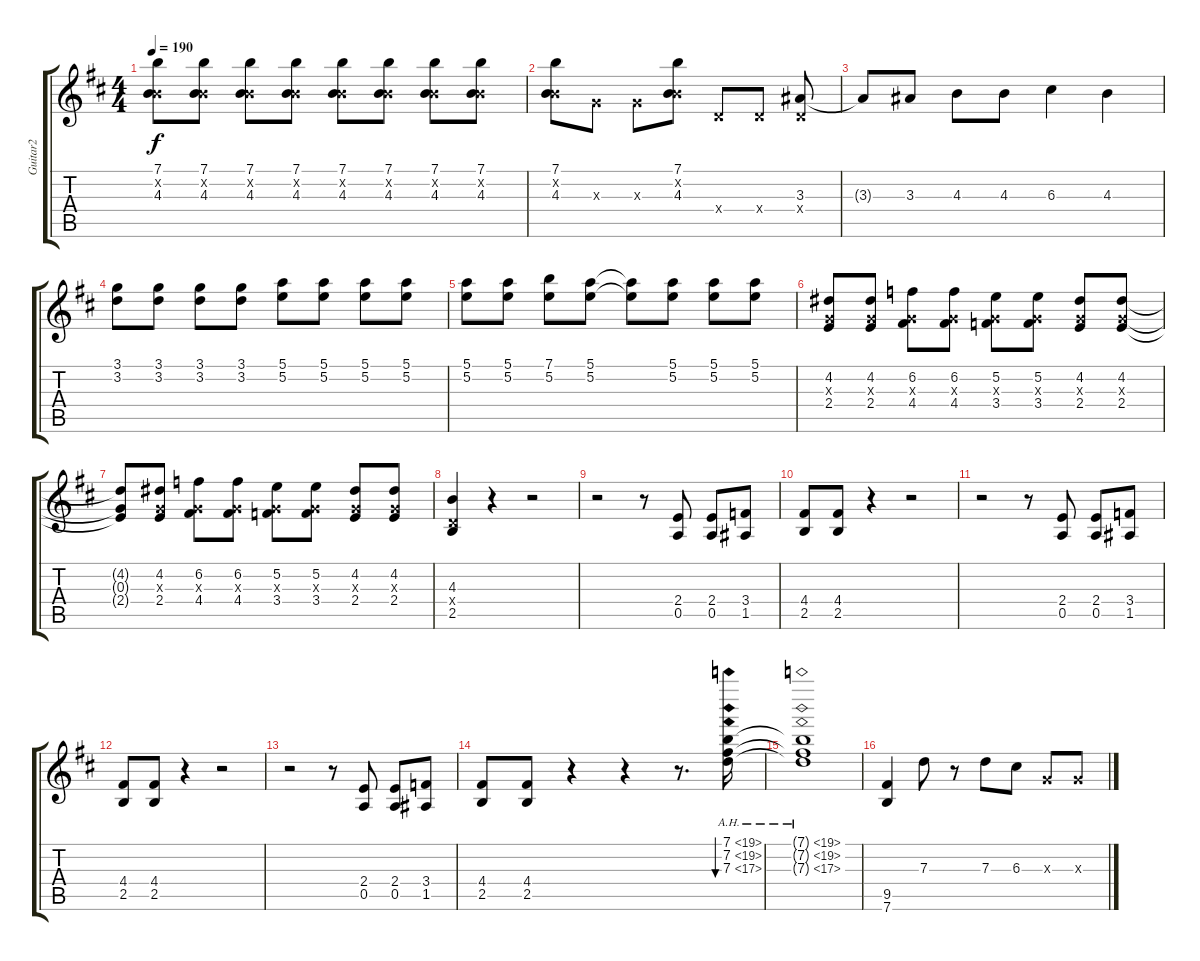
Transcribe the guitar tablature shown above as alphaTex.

\track ("Guitar2" "Guitar2") {instrument distortionguitar}
\staff {score tabs}
\tuning (E4 B3 G3 D3 A2 E2) {hide}
\ts (4 4)
\tempo 190
\clef g2
\ks d
(7.1 0.2{x} 4.3).8{dy f} (7.1 0.2{x} 4.3).8 (7.1 0.2{x} 4.3).8 (7.1 0.2{x} 4.3).8 (7.1 0.2{x} 4.3).8 (7.1 0.2{x} 4.3).8 (7.1 0.2{x} 4.3).8 (7.1 0.2{x} 4.3).8 |
(7.1 0.2{x} 4.3).8 0.3{x}.8 0.3{x}.8 (7.1 0.2{x} 4.3).8 0.4{x}.8 0.4{x}.8 (3.3 0.4{x}).8 |
3.3{t}.8 3.3.8 4.3.8 4.3.8 6.3.4 4.3.4 |
(3.1 3.2).8 (3.1 3.2).8 (3.1 3.2).8 (3.1 3.2).8 (5.1 5.2).8 (5.1 5.2).8 (5.1 5.2).8 (5.1 5.2).8 |
(5.1 5.2).8 (5.1 5.2).8 (7.1 5.2).8 (5.1 5.2).8 (5.1{t} 5.2{t}).8 (5.1 5.2).8 (5.1 5.2).8 (5.1 5.2).8 |
(4.2 0.3{x} 2.4).8 (4.2 0.3{x} 2.4).8 (6.2 0.3{x} 4.4).8 (6.2 0.3{x} 4.4).8 (5.2 0.3{x} 3.4).8 (5.2 0.3{x} 3.4).8 (4.2 0.3{x} 2.4).8 (4.2 0.3{x} 2.4).8 |
(4.2{t} 0.3{t} 2.4{t}).8 (4.2 0.3{x} 2.4).8 (6.2 0.3{x} 4.4).8 (6.2 0.3{x} 4.4).8 (5.2 0.3{x} 3.4).8 (5.2 0.3{x} 3.4).8 (4.2 0.3{x} 2.4).8 (4.2 0.3{x} 2.4).8 |
(4.3 0.4{x} 2.5).4 r.4 r.2 |
r.2 r.8 (2.4 0.5).8 (2.4 0.5).8 (3.4 1.5).8 |
(4.4 2.5).8 (4.4 2.5).8 r.4 r.2 |
r.2 r.8 (2.4 0.5).8 (2.4 0.5).8 (3.4 1.5).8 |
(4.4 2.5).8 (4.4 2.5).8 r.4 r.2 |
r.2 r.8 (2.4 0.5).8 (2.4 0.5).8 (3.4 1.5).8 |
(4.4 2.5).8 (4.4 2.5).8 r.4 r.4 r.8{d} (7.1{ah 12} 7.2{ah 12} 7.3{ah 10}).16{bu 480} |
(7.1{ah 12 t} 7.2{ah 12 t} 7.3{ah 10 t}).1 |
(9.5 7.6).4 7.3.8 r.8 7.3.8 6.3.8 0.3{x}.8 0.3{x}.8
